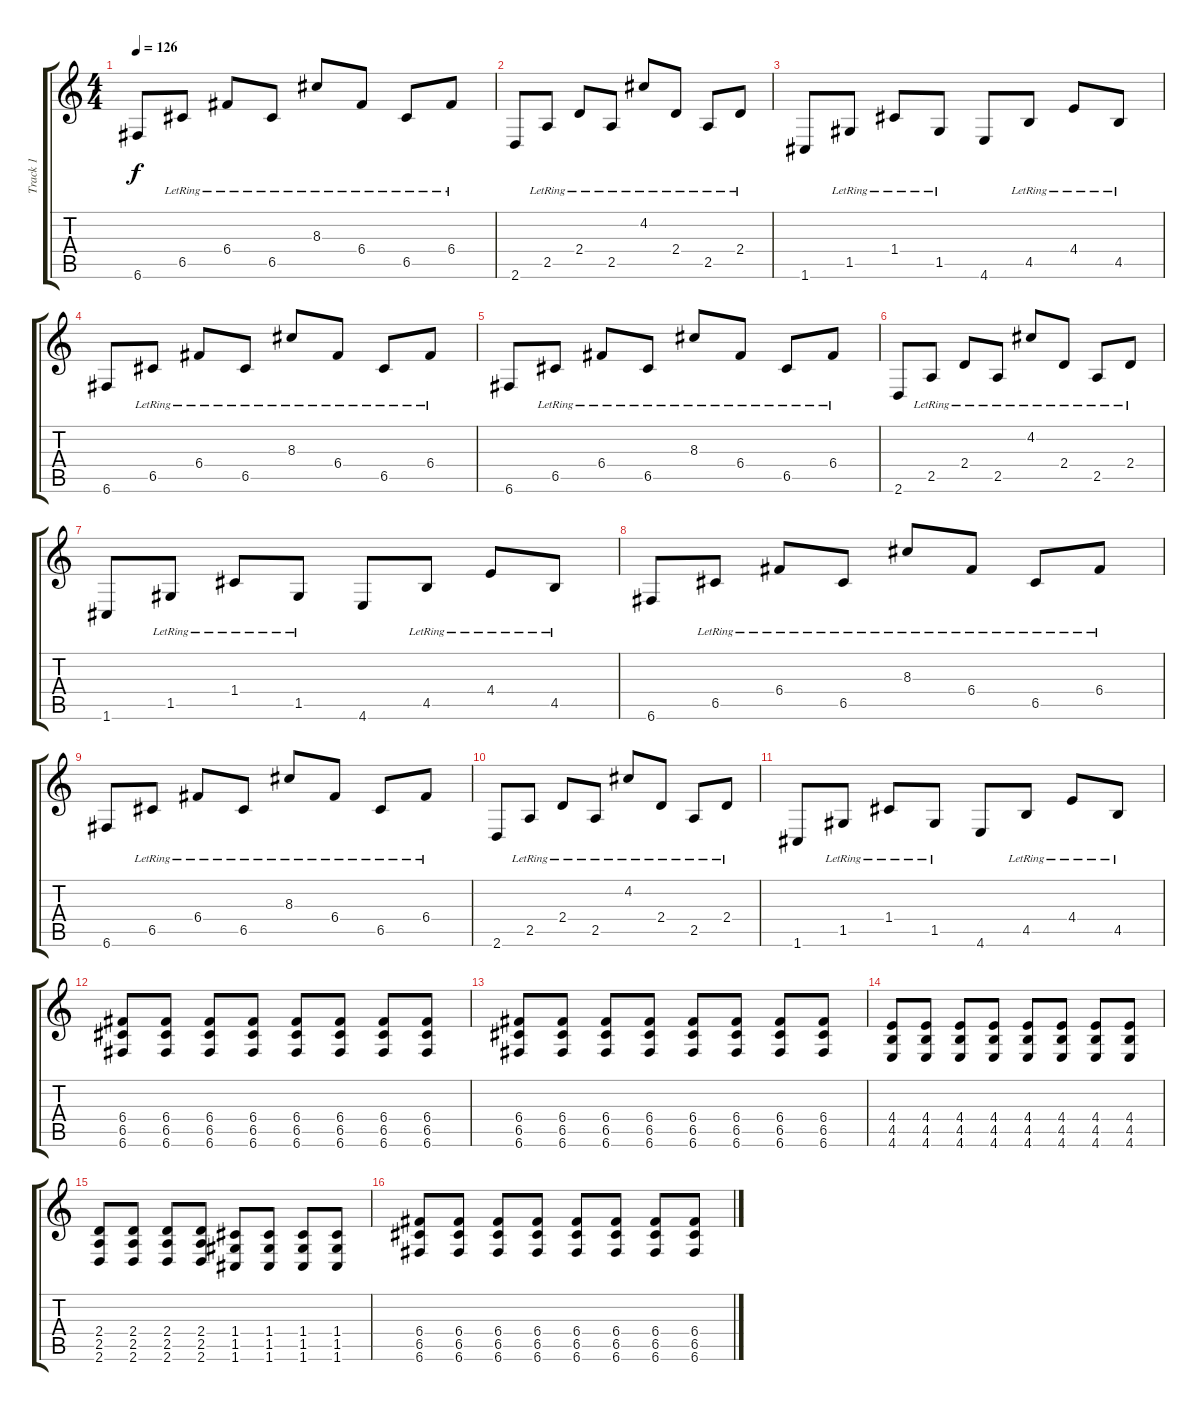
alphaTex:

\track ("Track 1" "Track 1") {instrument electricguitarjazz}
\staff {score tabs}
\tuning (D4 A3 F3 C3 G2 C2) {hide}
\ts (4 4)
\tempo 126
\clef g2
\ks c
6.6.8{dy f} 6.5{lr}.8 6.4{lr}.8 6.5{lr}.8 8.3{lr}.8 6.4{lr}.8 6.5{lr}.8 6.4{lr}.8 |
2.6.8 2.5{lr}.8 2.4{lr}.8 2.5{lr}.8 4.2{lr}.8 2.4{lr}.8 2.5{lr}.8 2.4{lr}.8 |
1.6.8 1.5{lr}.8 1.4{lr}.8 1.5{lr}.8 4.6.8 4.5{lr}.8 4.4{lr}.8 4.5{lr}.8 |
6.6.8 6.5{lr}.8 6.4{lr}.8 6.5{lr}.8 8.3{lr}.8 6.4{lr}.8 6.5{lr}.8 6.4{lr}.8 |
6.6.8 6.5{lr}.8 6.4{lr}.8 6.5{lr}.8 8.3{lr}.8 6.4{lr}.8 6.5{lr}.8 6.4{lr}.8 |
2.6.8 2.5{lr}.8 2.4{lr}.8 2.5{lr}.8 4.2{lr}.8 2.4{lr}.8 2.5{lr}.8 2.4{lr}.8 |
1.6.8 1.5{lr}.8 1.4{lr}.8 1.5{lr}.8 4.6.8 4.5{lr}.8 4.4{lr}.8 4.5{lr}.8 |
6.6.8 6.5{lr}.8 6.4{lr}.8 6.5{lr}.8 8.3{lr}.8 6.4{lr}.8 6.5{lr}.8 6.4{lr}.8 |
6.6.8 6.5{lr}.8 6.4{lr}.8 6.5{lr}.8 8.3{lr}.8 6.4{lr}.8 6.5{lr}.8 6.4{lr}.8 |
2.6.8 2.5{lr}.8 2.4{lr}.8 2.5{lr}.8 4.2{lr}.8 2.4{lr}.8 2.5{lr}.8 2.4{lr}.8 |
1.6.8 1.5{lr}.8 1.4{lr}.8 1.5{lr}.8 4.6.8 4.5{lr}.8 4.4{lr}.8 4.5{lr}.8 |
(6.4 6.5 6.6).8{instrument distortionguitar} (6.4 6.5 6.6).8 (6.4 6.5 6.6).8 (6.4 6.5 6.6).8 (6.4 6.5 6.6).8 (6.4 6.5 6.6).8 (6.4 6.5 6.6).8 (6.4 6.5 6.6).8 |
(6.4 6.5 6.6).8 (6.4 6.5 6.6).8 (6.4 6.5 6.6).8 (6.4 6.5 6.6).8 (6.4 6.5 6.6).8 (6.4 6.5 6.6).8 (6.4 6.5 6.6).8 (6.4 6.5 6.6).8 |
(4.4 4.5 4.6).8 (4.4 4.5 4.6).8 (4.4 4.5 4.6).8 (4.4 4.5 4.6).8 (4.4 4.5 4.6).8 (4.4 4.5 4.6).8 (4.4 4.5 4.6).8 (4.4 4.5 4.6).8 |
(2.4 2.5 2.6).8 (2.4 2.5 2.6).8 (2.4 2.5 2.6).8 (2.4 2.5 2.6).8 (1.4 1.5 1.6).8 (1.4 1.5 1.6).8 (1.4 1.5 1.6).8 (1.4 1.5 1.6).8 |
(6.4 6.5 6.6).8{instrument distortionguitar} (6.4 6.5 6.6).8 (6.4 6.5 6.6).8 (6.4 6.5 6.6).8 (6.4 6.5 6.6).8 (6.4 6.5 6.6).8 (6.4 6.5 6.6).8 (6.4 6.5 6.6).8
